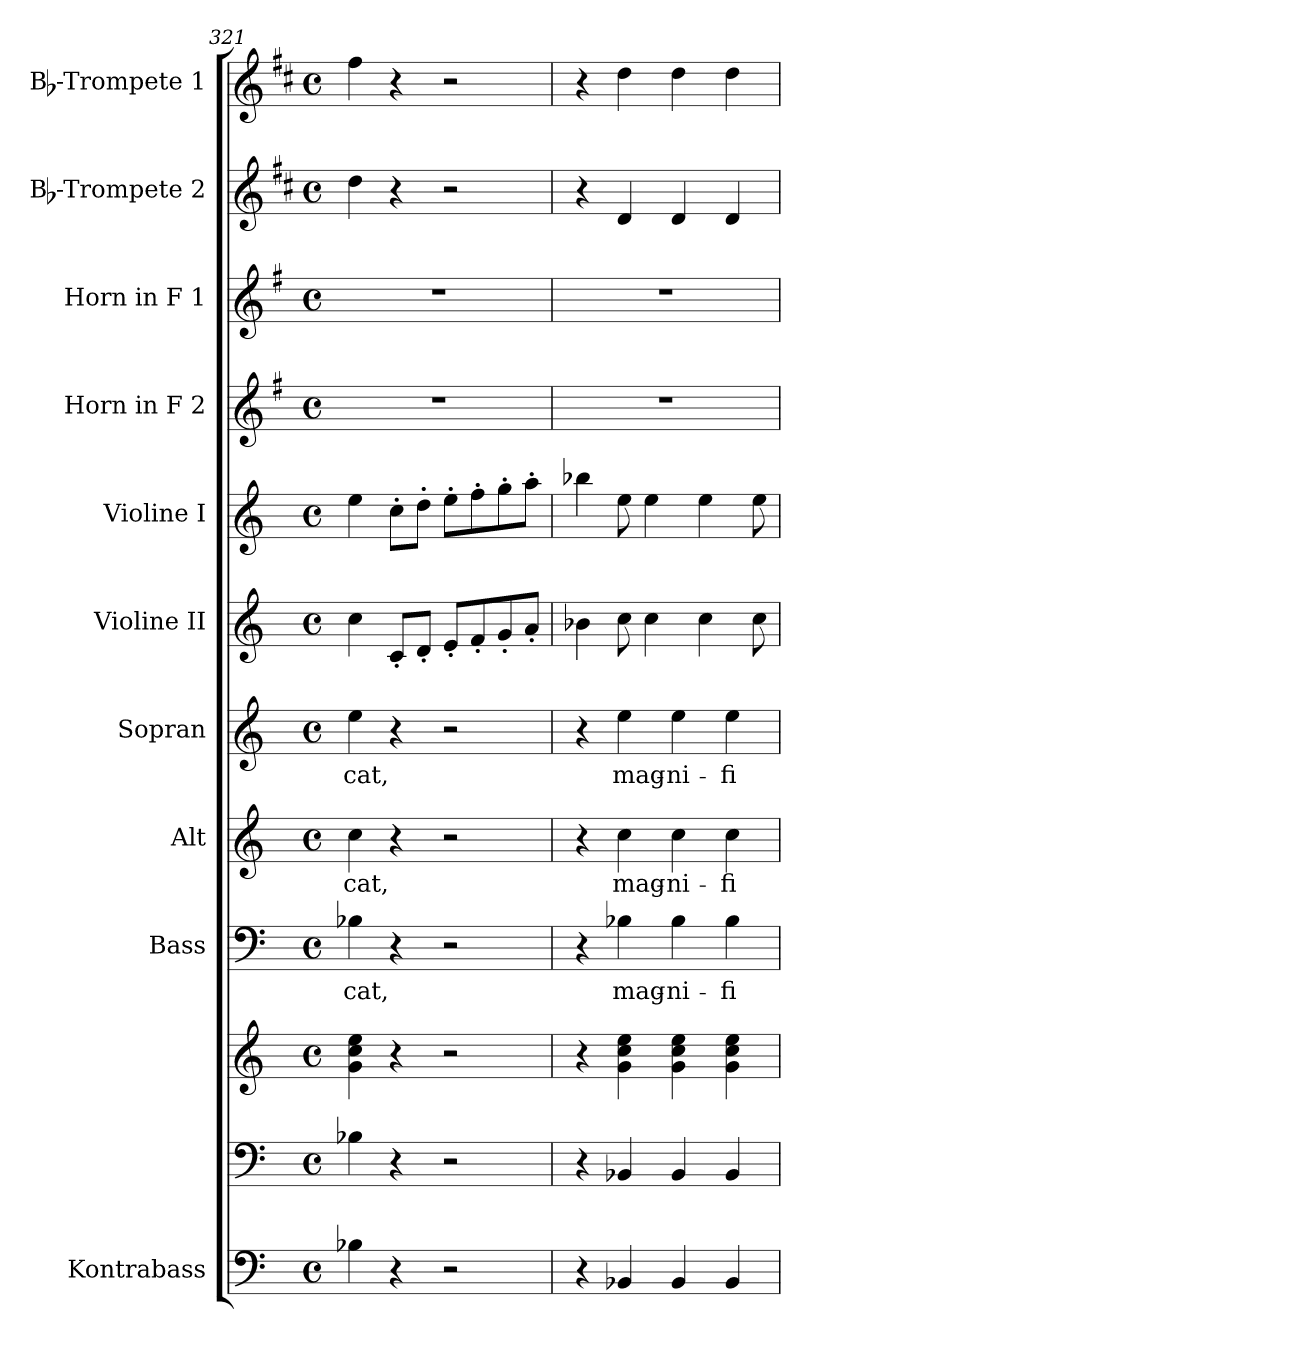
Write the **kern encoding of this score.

**kern	**kern	**kern	**kern	**text	**kern	**text	**kern	**text	**kern	**kern	**kern	**kern	**kern	**kern
*part11	*part10	*part10	*part9	*part9	*part8	*part8	*part7	*part7	*part6	*part5	*part4	*part3	*part2	*part1
*staff12	*staff11	*staff10	*staff9	*staff9	*staff8	*staff8	*staff7	*staff7	*staff6	*staff5	*staff4	*staff3	*staff2	*staff1
*I"Kontrabass	*	*	*I"Bass	*	*I"Alt	*	*I"Sopran	*	*I"Violine II	*I"Violine I	*I"Horn in F 2	*I"Horn in F 1	*I"Bb-Trompete 2	*I"Bb-Trompete 1
*I'Kb.	*	*	*I'B.	*	*I'A.	*	*I'S.	*	*I'Vl. II	*I'Vl. I	*	*	*I'Bb Trp. 2	*I'Bb Trp. 1
*clefF4	*clefF4	*clefG2	*clefF4	*	*clefG2	*	*clefG2	*	*clefG2	*clefG2	*clefG2	*clefG2	*clefG2	*clefG2
*ITrd7c12	*	*	*	*	*	*	*	*	*	*	*ITrd4c7	*ITrd4c7	*ITrd1c2	*ITrd1c2
*k[]	*k[]	*k[]	*k[]	*	*k[]	*	*k[]	*	*k[]	*k[]	*k[]	*k[]	*k[]	*k[]
*C:	*C:	*C:	*C:	*	*C:	*	*C:	*	*C:	*C:	*C:	*C:	*C:	*C:
*M4/4	*M4/4	*M4/4	*M4/4	*	*M4/4	*	*M4/4	*	*M4/4	*M4/4	*M4/4	*M4/4	*M4/4	*M4/4
*met(c)	*met(c)	*met(c)	*met(c)	*	*met(c)	*	*met(c)	*	*met(c)	*met(c)	*met(c)	*met(c)	*met(c)	*met(c)
=321	=321	=321	=321	=321	=321	=321	=321	=321	=321	=321	=321	=321	=321	=321
!	!	!	!	!LO:LY:b	!	!LO:LY:b	!	!LO:LY:b	!	!	!	!	!	!
4BB-X\	4B-X\	4g\ 4cc\ 4ee\	4B-X\	-cat,	4cc\	-cat,	4ee\	-cat,	4cc\	4ee\	1r	1r	4cc\	4ee\
4r	4r	4r	4r	.	4r	.	4r	.	8c'</L	8cc'>\L	.	.	4r	4r
.	.	.	.	.	.	.	.	.	8d'</J	8dd'>\J	.	.	.	.
2r	2r	2r	2r	.	2r	.	2r	.	8e'</L	8ee'>\L	.	.	2r	2r
.	.	.	.	.	.	.	.	.	8f'</	8ff'>\	.	.	.	.
.	.	.	.	.	.	.	.	.	8g'</	8gg'>\	.	.	.	.
.	.	.	.	.	.	.	.	.	8a'</J	8aa'>\J	.	.	.	.
=322	=322	=322	=322	=322	=322	=322	=322	=322	=322	=322	=322	=322	=322	=322
4r	4r	4r	4r	.	4r	.	4r	.	4b-X\	4bb-X\	1r	1r	4r	4r
!	!	!	!	!LO:LY:b	!	!LO:LY:b	!	!LO:LY:b	!	!	!	!	!	!
4BBB-X/	4BB-X/	4g\ 4cc\ 4ee\	4B-X\	mag-	4cc\	mag-	4ee\	mag-	8cc\	8ee\	.	.	4c/	4cc\
.	.	.	.	.	.	.	.	.	4cc\	4ee\	.	.	.	.
!	!	!	!	!LO:LY:b	!	!LO:LY:b	!	!LO:LY:b	!	!	!	!	!	!
4BBB-/	4BB-/	4g\ 4cc\ 4ee\	4B-\	-ni-	4cc\	-ni-	4ee\	-ni-	.	.	.	.	4c/	4cc\
.	.	.	.	.	.	.	.	.	4cc\	4ee\	.	.	.	.
!	!	!	!	!LO:LY:b	!	!LO:LY:b	!	!LO:LY:b	!	!	!	!	!	!
4BBB-/	4BB-/	4g\ 4cc\ 4ee\	4B-\	-fi-	4cc\	-fi-	4ee\	-fi-	.	.	.	.	4c/	4cc\
.	.	.	.	.	.	.	.	.	8cc\	8ee\	.	.	.	.
=	=	=	=	=	=	=	=	=	=	=	=	=	=	=
*-	*-	*-	*-	*-	*-	*-	*-	*-	*-	*-	*-	*-	*-	*-
